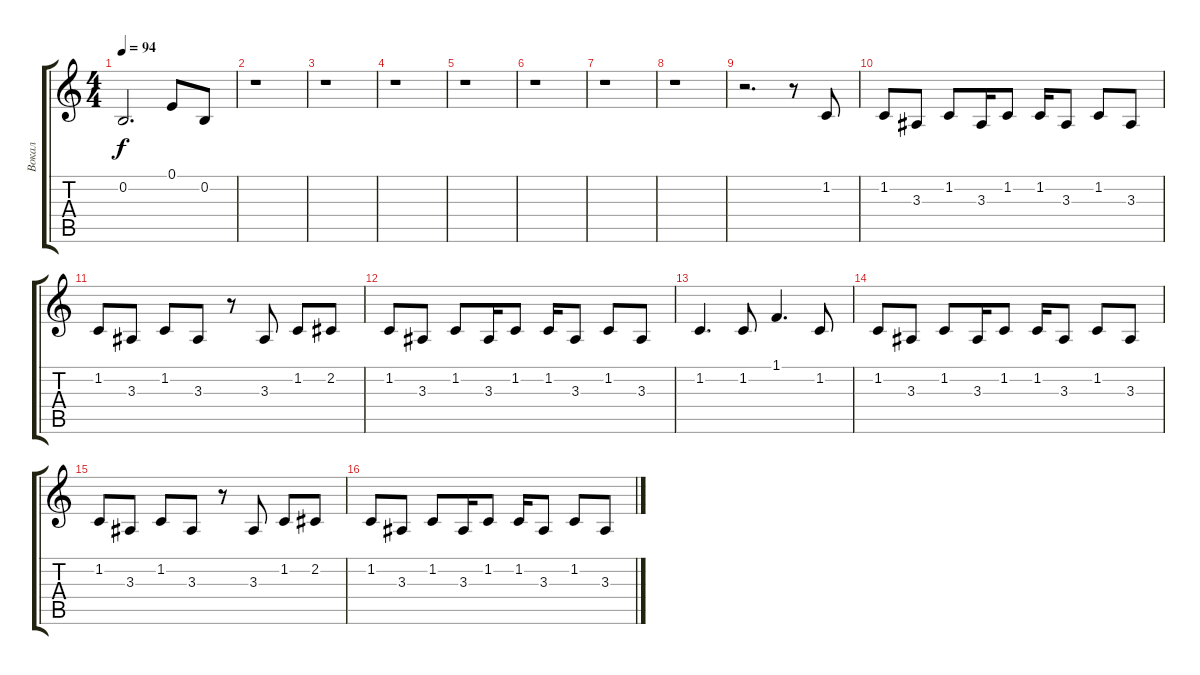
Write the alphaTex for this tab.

\track ("Вокал" "Вокал") {instrument lead1square}
\staff {score tabs}
\tuning (E4 B3 G3 D3 A2 E2) {hide}
\ts (4 4)
\tempo 94
\clef g2
\ks c
0.2.2{d dy f} 0.1.8 0.2.8 |
r.1 |
r.1 |
r.1 |
r.1 |
r.1 |
r.1 |
r.1 |
r.2{d} r.8 1.2.8 |
1.2.8 3.3.8 1.2.8 3.3.16 1.2.8 1.2.16 3.3.8 1.2.8 3.3.8 |
1.2.8 3.3.8 1.2.8 3.3.8 r.8 3.3.8 1.2.8 2.2.8 |
1.2.8 3.3.8 1.2.8 3.3.16 1.2.8 1.2.16 3.3.8 1.2.8 3.3.8 |
1.2.4{d} 1.2.8 1.1.4{d} 1.2.8 |
1.2.8 3.3.8 1.2.8 3.3.16 1.2.8 1.2.16 3.3.8 1.2.8 3.3.8 |
1.2.8 3.3.8 1.2.8 3.3.8 r.8 3.3.8 1.2.8 2.2.8 |
1.2.8 3.3.8 1.2.8 3.3.16 1.2.8 1.2.16 3.3.8 1.2.8 3.3.8
